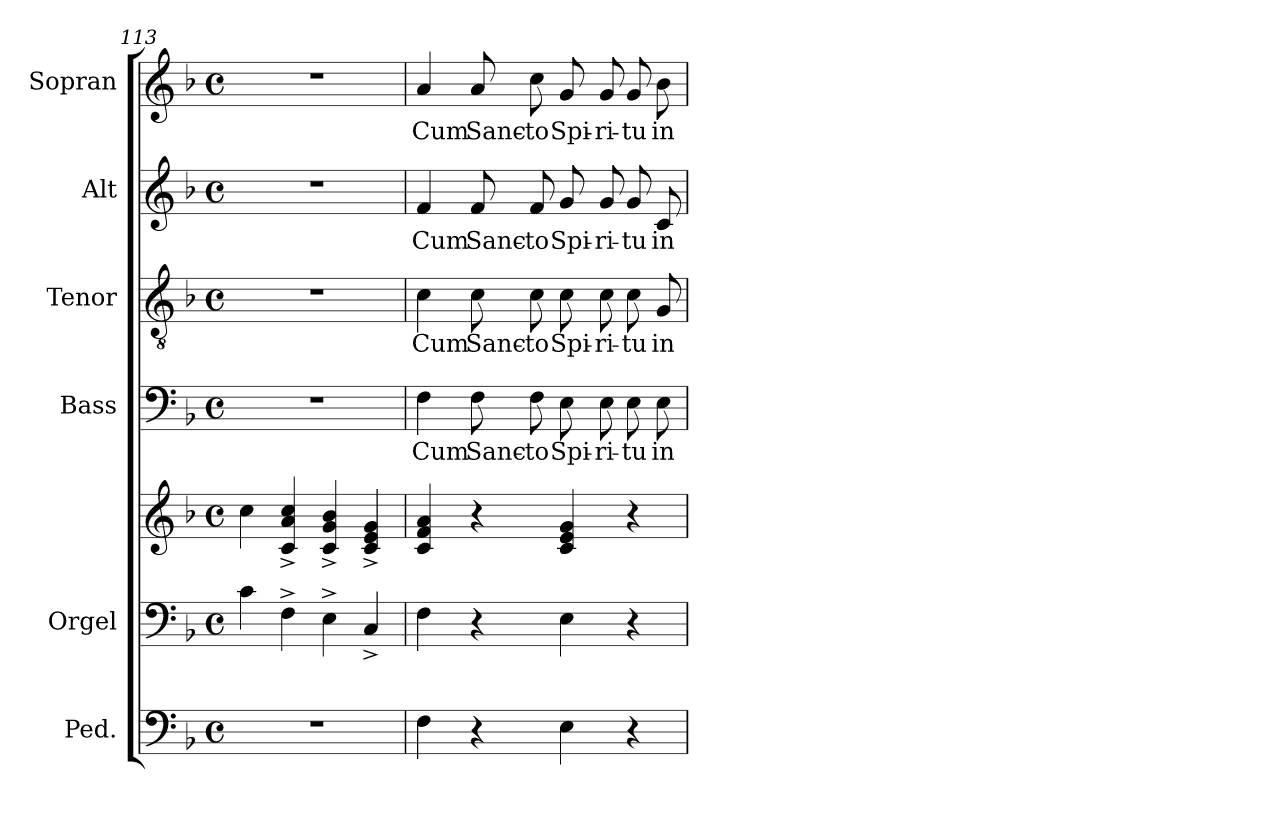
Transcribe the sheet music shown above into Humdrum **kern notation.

**kern	**kern	**kern	**kern	**text	**kern	**text	**kern	**text	**kern	**text
*part6	*part5	*part5	*part4	*part4	*part3	*part3	*part2	*part2	*part1	*part1
*staff7	*staff6	*staff5	*staff4	*staff4	*staff3	*staff3	*staff2	*staff2	*staff1	*staff1
*I"Ped.	*I"Orgel	*	*I"Bass	*	*I"Tenor	*	*I"Alt	*	*I"Sopran	*
*	*I'Org.	*	*I'B.	*	*I'T.	*	*I'A.	*	*I'S.	*
*clefF4	*clefF4	*clefG2	*clefF4	*	*clefGv2	*	*clefG2	*	*clefG2	*
*ITrd7c12	*	*	*	*	*	*	*	*	*	*
*k[b-]	*k[b-]	*k[b-]	*k[b-]	*	*k[b-]	*	*k[b-]	*	*k[b-]	*
*F:	*F:	*F:	*F:	*	*F:	*	*F:	*	*F:	*
*M4/4	*M4/4	*M4/4	*M4/4	*	*M4/4	*	*M4/4	*	*M4/4	*
*met(c)	*met(c)	*met(c)	*met(c)	*	*met(c)	*	*met(c)	*	*met(c)	*
=113	=113	=113	=113	=113	=113	=113	=113	=113	=113	=113
1r	4c\	4cc\	1r	.	1r	.	1r	.	1r	.
.	4F^>\	4c/^< 4a/^< 4cc/^<	.	.	.	.	.	.	.	.
.	4E^>\	4c/^< 4g/^< 4b-/^<	.	.	.	.	.	.	.	.
.	4C^</	4c/^< 4e/^< 4g/^<	.	.	.	.	.	.	.	.
=114	=114	=114	=114	=114	=114	=114	=114	=114	=114	=114
!	!	!	!	!LO:LY:b	!	!LO:LY:b	!	!LO:LY:b	!	!LO:LY:b
4FF\	4F\	4c/ 4f/ 4a/	4F\	Cum	4c\	Cum	4f/	Cum	4a/	Cum
!	!	!	!	!LO:LY:b	!	!LO:LY:b	!	!LO:LY:b	!	!LO:LY:b
4r	4r	4r	8F\	Sanc-	8c\	Sanc-	8f/	Sanc-	8a/	Sanc-
!	!	!	!	!LO:LY:b	!	!LO:LY:b	!	!LO:LY:b	!	!LO:LY:b
.	.	.	8F\	-to	8c\	-to	8f/	-to	8cc\	-to
!	!	!	!	!LO:LY:b	!	!LO:LY:b	!	!LO:LY:b	!	!LO:LY:b
4EE\	4E\	4c/ 4e/ 4g/	8E\	Spi-	8c\	Spi-	8g/	Spi-	8g/	Spi-
!	!	!	!	!LO:LY:b	!	!LO:LY:b	!	!LO:LY:b	!	!LO:LY:b
.	.	.	8E\	-ri-	8c\	-ri-	8g/	-ri-	8g/	-ri-
!	!	!	!	!LO:LY:b	!	!LO:LY:b	!	!LO:LY:b	!	!LO:LY:b
4r	4r	4r	8E\	-tu	8c\	-tu	8g/	-tu	8g/	-tu
!	!	!	!	!LO:LY:b	!	!LO:LY:b	!	!LO:LY:b	!	!LO:LY:b
.	.	.	8E\	in	8G/	in	8c/	in	8b-\	in
=	=	=	=	=	=	=	=	=	=	=
*-	*-	*-	*-	*-	*-	*-	*-	*-	*-	*-
